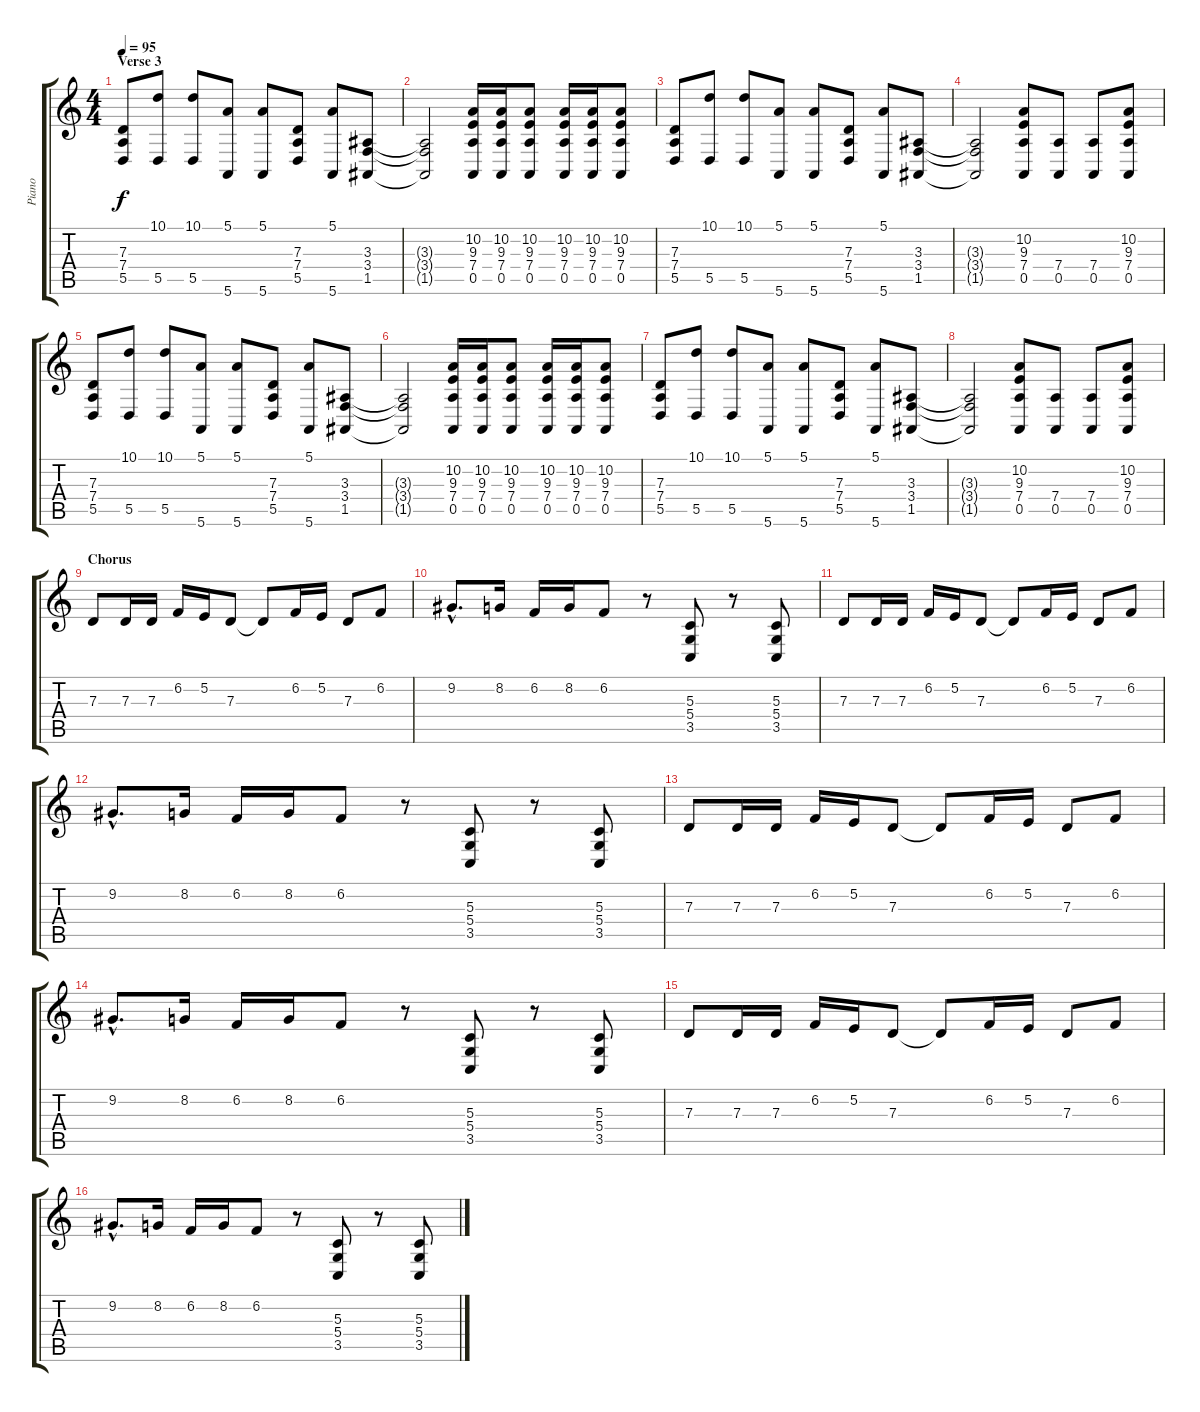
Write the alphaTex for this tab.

\track ("Piano" "Piano") {instrument electricgrandpiano}
\staff {score tabs}
\tuning (E4 B3 G3 D3 A2 E2) {hide}
\ts (4 4)
\section ("" "Verse 3")
\tempo 95
\clef g2
\ks c
(7.3 7.4 5.5).8{dy f} (10.1 5.5).8 (10.1 5.5).8 (5.1 5.6).8 (5.1 5.6).8 (7.3 7.4 5.5).8 (5.1 5.6).8 (3.3 3.4 1.5).8 |
(3.3{t} 3.4{t} 1.5{t}).2 (10.2 9.3 7.4 0.5).16 (10.2 9.3 7.4 0.5).16 (10.2 9.3 7.4 0.5).8 (10.2 9.3 7.4 0.5).16 (10.2 9.3 7.4 0.5).16 (10.2 9.3 7.4 0.5).8 |
(7.3 7.4 5.5).8 (10.1 5.5).8 (10.1 5.5).8 (5.1 5.6).8 (5.1 5.6).8 (7.3 7.4 5.5).8 (5.1 5.6).8 (3.3 3.4 1.5).8 |
(3.3{t} 3.4{t} 1.5{t}).2 (10.2 9.3 7.4 0.5).8 (7.4 0.5).8 (7.4 0.5).8 (10.2 9.3 7.4 0.5).8 |
(7.3 7.4 5.5).8 (10.1 5.5).8 (10.1 5.5).8 (5.1 5.6).8 (5.1 5.6).8 (7.3 7.4 5.5).8 (5.1 5.6).8 (3.3 3.4 1.5).8 |
(3.3{t} 3.4{t} 1.5{t}).2 (10.2 9.3 7.4 0.5).16 (10.2 9.3 7.4 0.5).16 (10.2 9.3 7.4 0.5).8 (10.2 9.3 7.4 0.5).16 (10.2 9.3 7.4 0.5).16 (10.2 9.3 7.4 0.5).8 |
(7.3 7.4 5.5).8 (10.1 5.5).8 (10.1 5.5).8 (5.1 5.6).8 (5.1 5.6).8 (7.3 7.4 5.5).8 (5.1 5.6).8 (3.3 3.4 1.5).8 |
(3.3{t} 3.4{t} 1.5{t}).2 (10.2 9.3 7.4 0.5).8 (7.4 0.5).8 (7.4 0.5).8 (10.2 9.3 7.4 0.5).8 |
\section ("" "Chorus")
7.3.8 7.3.16 7.3.16 6.2.16 5.2.16 7.3.8 7.3{t}.8 6.2.16 5.2.16 7.3.8 6.2.8 |
9.2{hac}.8{d} 8.2.16 6.2.16 8.2.16 6.2.8 r.8 (5.3 5.4 3.5).8 r.8 (5.3 5.4 3.5).8 |
7.3.8 7.3.16 7.3.16 6.2.16 5.2.16 7.3.8 7.3{t}.8 6.2.16 5.2.16 7.3.8 6.2.8 |
9.2{hac}.8{d} 8.2.16 6.2.16 8.2.16 6.2.8 r.8 (5.3 5.4 3.5).8 r.8 (5.3 5.4 3.5).8 |
7.3.8 7.3.16 7.3.16 6.2.16 5.2.16 7.3.8 7.3{t}.8 6.2.16 5.2.16 7.3.8 6.2.8 |
9.2{hac}.8{d} 8.2.16 6.2.16 8.2.16 6.2.8 r.8 (5.3 5.4 3.5).8 r.8 (5.3 5.4 3.5).8 |
7.3.8 7.3.16 7.3.16 6.2.16 5.2.16 7.3.8 7.3{t}.8 6.2.16 5.2.16 7.3.8 6.2.8 |
9.2{hac}.8{d} 8.2.16 6.2.16 8.2.16 6.2.8 r.8 (5.3 5.4 3.5).8 r.8 (5.3 5.4 3.5).8
